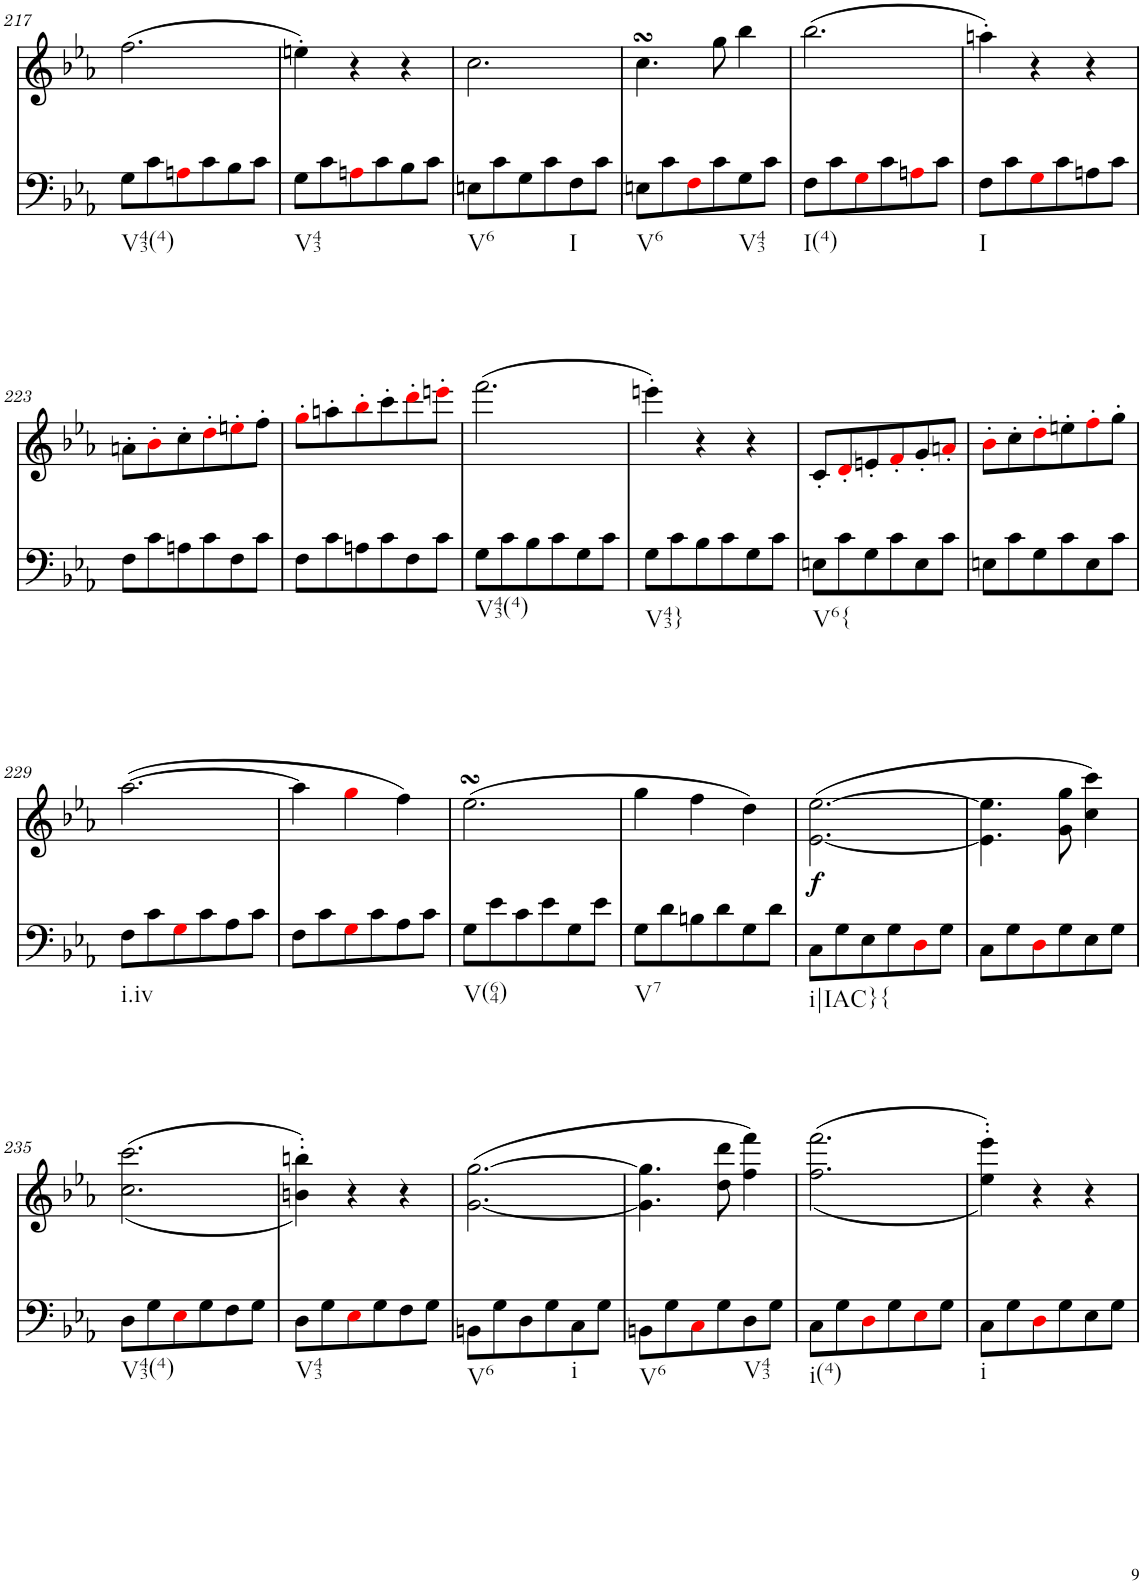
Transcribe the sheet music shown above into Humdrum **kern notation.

**kern	**dynam	**kern
*part2	*part2	*part1
*staff2	*staff2	*staff1
*I"piano	*	*I"piano
*I'Pno	*	*I'Pno
!!LO:PB:g=z
*clefF4	*	*clefG2
*k[b-e-a-]	*	*k[b-e-a-]
*c:	*	*c:
*M3/4	*	*M3/4
=217	=217	=217
!LO:TX:b:t=V43(4)	!	!
8G\L	.	(2.ff\
8c\	.	.
8Ani\	.	.
8c\	.	.
8B-\	.	.
8c\J	.	.
=218	=218	=218
!LO:TX:b:t=V43	!	!
8G\L	.	4een'\)
8c\	.	.
8Ani\	.	4r
8c\	.	.
8B-\	.	4r
8c\J	.	.
=219	=219	=219
!LO:TX:b:t=V6	!	!
8En\L	.	2.cc\
8c\	.	.
8G\	.	.
8c\	.	.
!LO:TX:b:t=I	!	!
8F\	.	.
8c\J	.	.
=220	=220	=220
!LO:TX:b:t=V6	!	!
8En\L	.	4.ccsSSS\
8c\	.	.
8Fi\	.	.
8c\	.	8gg\
!LO:TX:b:t=V43	!	!
8G\	.	4bb-\
8c\J	.	.
=221	=221	=221
!LO:TX:b:t=I(4)	!	!
8F\L	.	(2.bb-\
8c\	.	.
8Gi\	.	.
8c\	.	.
8Ani\	.	.
8c\J	.	.
=222	=222	=222
!LO:TX:b:t=I	!	!
8F\L	.	4aan'\)
8c\	.	.
8Gi\	.	4r
8c\	.	.
8An\	.	4r
8c\J	.	.
!!LO:LB:g=z
=223	=223	=223
8F\L	.	8an'\L
8c\	.	8b-'i\
8An\	.	8cc'\
8c\	.	8dd'i\
8F\	.	8een'i\
8c\J	.	8ff'\J
=224	=224	=224
8F\L	.	8gg'i\L
8c\	.	8aan'\
8An\	.	8bb-'i\
8c\	.	8ccc'\
8F\	.	8ddd'i\
8c\J	.	8eeen'i\J
=225	=225	=225
!LO:TX:b:t=V43(4)	!	!
8G\L	.	(2.fff\
8c\	.	.
8B-\	.	.
8c\	.	.
8G\	.	.
8c\J	.	.
=226	=226	=226
!LO:TX:b:t=V43}	!	!
8G\L	.	4eeen'\)
8c\	.	.
8B-\	.	4r
8c\	.	.
8G\	.	4r
8c\J	.	.
=227	=227	=227
!LO:TX:b:t=V6{	!	!
8En\L	.	8c'/L
8c\	.	8d'i/
8G\	.	8en'/
8c\	.	8f'i/
8E\	.	8g'/
8c\J	.	8an'i/J
=228	=228	=228
8En\L	.	8b-'i\L
8c\	.	8cc'\
8G\	.	8dd'i\
8c\	.	8een'\
8E\	.	8ff'i\
8c\J	.	8gg'\J
!!LO:LB:g=z
=229	=229	=229
!LO:TX:b:t=i.iv	!	!
8F\L	.	([2.aa-\
8c\	.	.
8Gi\	.	.
8c\	.	.
8A-\	.	.
8c\J	.	.
=230	=230	=230
8F\L	.	4aa-\]
8c\	.	.
8Gi\	.	4ggi\
8c\	.	.
8A-\	.	4ff\)
8c\J	.	.
=231	=231	=231
!LO:TX:b:t=V(64)	!	!
8G\L	.	(2.ee-sSSs\
8e-\	.	.
8c\	.	.
8e-\	.	.
8G\	.	.
8e-\J	.	.
=232	=232	=232
!LO:TX:b:t=V7	!	!
8G\L	.	4gg\
8d\	.	.
8Bn\	.	4ff\
8d\	.	.
8G\	.	4dd\)
8d\J	.	.
=233	=233	=233
!LO:TX:b:t=i|IAC}{	!	!
!	!LO:DY:a	!
8C\L	f	([2.e-\ [2.ee-\
8G\	.	.
8E-\	.	.
8G\	.	.
8Di\	.	.
8G\J	.	.
=234	=234	=234
8C\L	.	4.e-\] 4.ee-\]
8G\	.	.
8Di\	.	.
8G\	.	8g\ 8gg\
8E-\	.	4cc\ 4ccc\)
8G\J	.	.
!!LO:LB:g=z
=235	=235	=235
!LO:TX:b:t=V43(4)	!	!
8D\L	.	(<(2.cc\ 2.ccc\
8G\	.	.
8E-i\	.	.
8G\	.	.
8F\	.	.
8G\J	.	.
=236	=236	=236
!LO:TX:b:t=V43	!	!
8D\L	.	4bn\' 4bbn\'))
8G\	.	.
8E-i\	.	4r
8G\	.	.
8F\	.	4r
8G\J	.	.
=237	=237	=237
!LO:TX:b:t=V6	!	!
8BBn\L	.	([2.g\ [2.gg\
8G\	.	.
8D\	.	.
8G\	.	.
!LO:TX:b:t=i	!	!
8C\	.	.
8G\J	.	.
=238	=238	=238
!LO:TX:b:t=V6	!	!
8BBn\L	.	4.g\] 4.gg\]
8G\	.	.
8Ci\	.	.
8G\	.	8dd\ 8ddd\
!LO:TX:b:t=V43	!	!
8D\	.	4ff\ 4fff\)
8G\J	.	.
=239	=239	=239
!LO:TX:b:t=i(4)	!	!
8C\L	.	(<(2.ff\ 2.fff\
8G\	.	.
8Di\	.	.
8G\	.	.
8E-i\	.	.
8G\J	.	.
=240	=240	=240
!LO:TX:b:t=i	!	!
8C\L	.	4ee-\' 4eee-\'))
8G\	.	.
8Di\	.	4r
8G\	.	.
8E-\	.	4r
8G\J	.	.
=	=	=
*-	*-	*-
